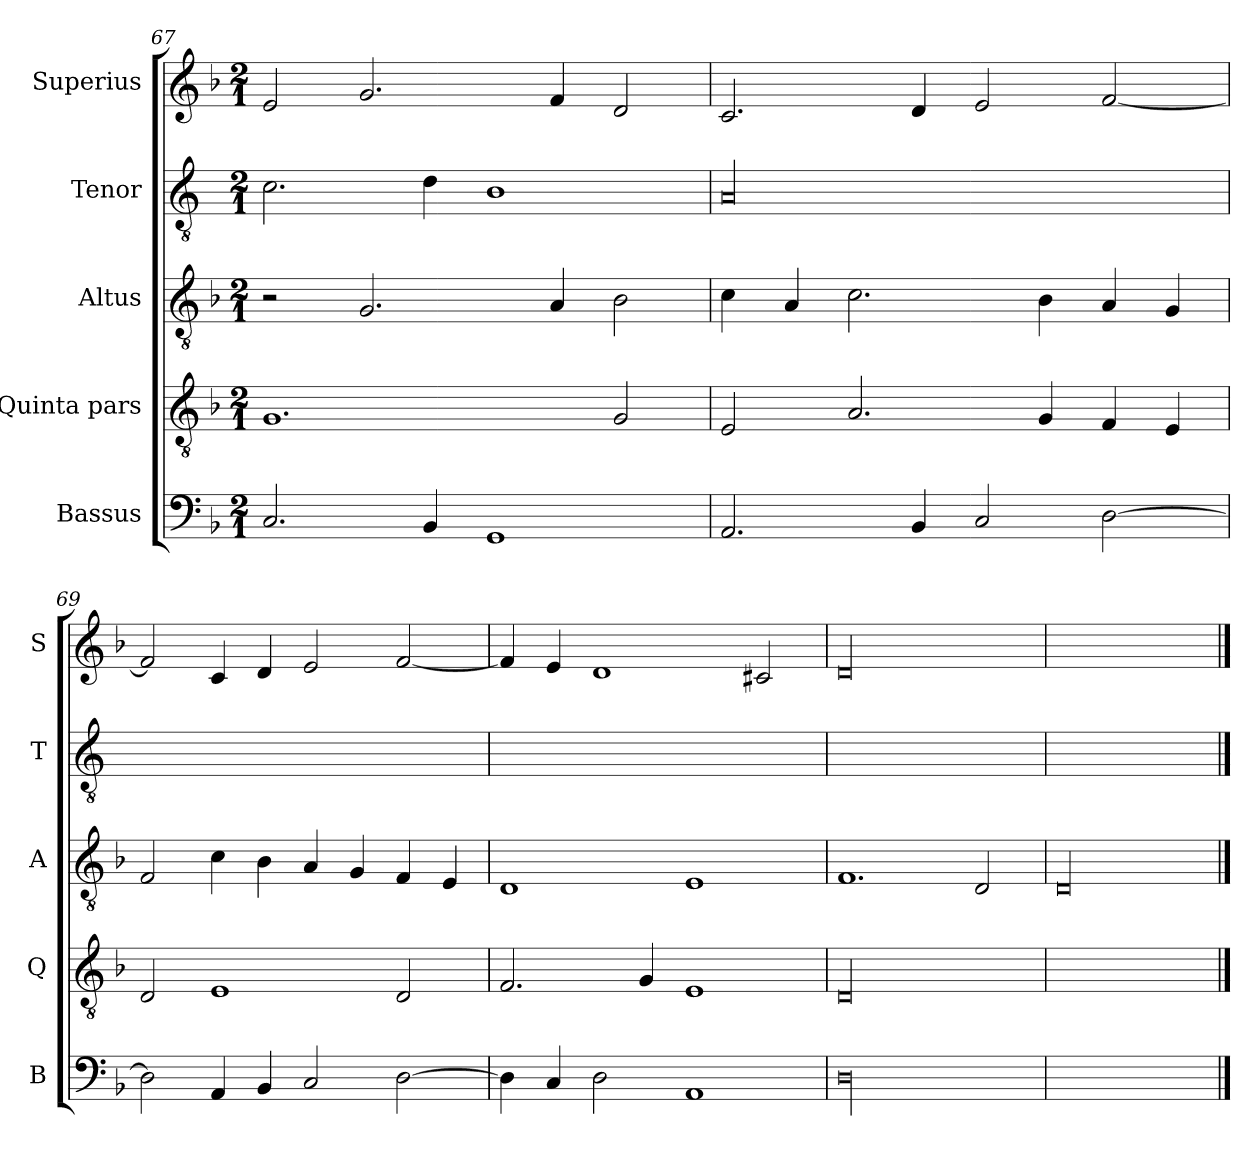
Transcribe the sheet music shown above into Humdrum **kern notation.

**kern	**kern	**kern	**kern	**kern
*part5	*part4	*part3	*part2	*part1
*staff5	*staff4	*staff3	*staff2	*staff1
*I"Bassus	*I"Quinta pars	*I"Altus	*I"Tenor	*I"Superius
*I'B	*I'Q	*I'A	*I'T	*I'S
*clefF4	*clefGv2	*clefGv2	*clefGv2	*clefG2
*k[b-]	*k[b-]	*k[b-]	*k[]	*k[b-]
*M2/1	*M2/1	*M2/1	*M2/1	*M2/1
=67	=67	=67	=67	=67
2.C/	1.G	2r	2.c\	2e/
.	.	2.G/	.	2.g/
4BB-/	.	.	4d\	.
1GG/	.	.	1B	.
.	.	4A/	.	4f/
.	2G/	2B-\	.	2d/
=68	=68	=68	=68	=68
!	!	!	!LO:N:vis=00	!
2.AA/	2E/	4c\	0A/	2.c/
.	.	4A/	.	.
.	2.A/	2.c\	.	.
4BB-/	.	.	.	4d/
2C/	.	.	.	2e/
.	4G/	4B-\	.	.
[2D\	4F/	4A/	.	[2f/
.	4E/	4G/	.	.
=69	=69	=69	=69	=69
2D\]	2D/	2F/	0Ayy	2f/]
4AA/	1E	4c\	.	4c/
4BB-/	.	4B-\	.	4d/
2C/	.	4A/	.	2e/
.	.	4G/	.	.
[2D\	2D/	4F/	.	[2f/
.	.	4E/	.	.
=70	=70	=70	=70	=70
4D\]	2.F/	1D	0Ayy	4f/]
4C/	.	.	.	4e/
2D\	.	.	.	1d
.	4G/	.	.	.
1AA	1E	1E	.	.
.	.	.	.	2c#X/
=71	=71	=71	=71	=71
!LO:N:vis=00	!LO:N:vis=00	!	!	!LO:N:vis=00
0D	0D/	1.F	0Ayy	0d/
.	.	2D/	.	.
=72	=72	=72	=72	=72
!	!	!LO:N:vis=00	!	!
0Dyy	0Dyy	0D/	0Ayy	0dyy
==	==	==	==	==
*-	*-	*-	*-	*-
